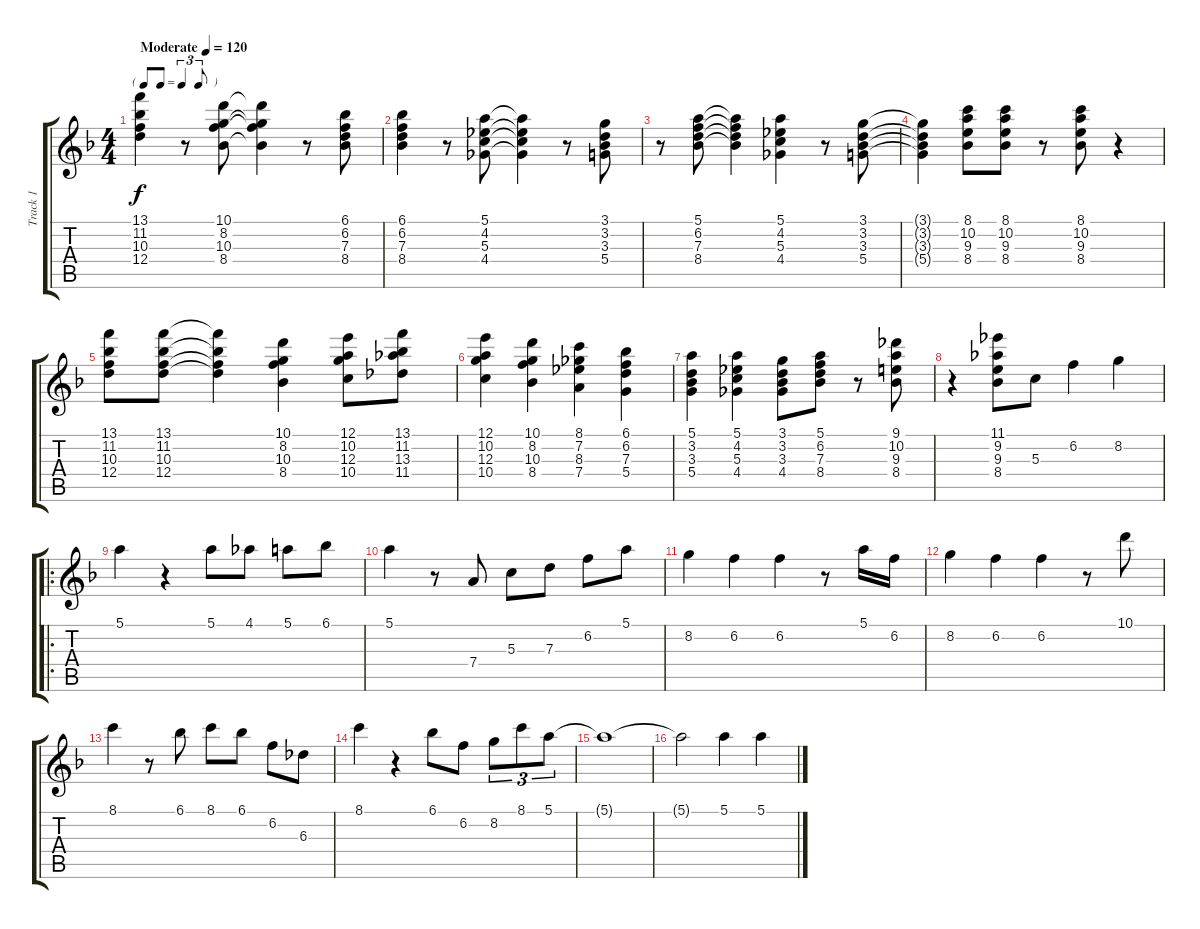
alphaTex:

\track ("Track 1" "Track 1") {instrument acousticguitarsteel}
\staff {score tabs}
\tuning (E4 B3 G3 D3 A2 E2) {hide}
\ts (4 4)
\tf triplet8th
\tempo (120 "Moderate")
\clef g2
\ks f
(13.1 11.2 10.3 12.4).4{dy f instrument acousticguitarsteel} r.8 (10.1 8.2 10.3 8.4).8 (10.1{t} 8.2{t} 10.3{t} 8.4{t}).4 r.8 (6.1 6.2 7.3 8.4).8 |
(6.1 6.2 7.3 8.4).4 r.8 (5.1 4.2 5.3 4.4).8 (5.1{t} 4.2{t} 5.3{t} 4.4{t}).4 r.8 (3.1 3.2 3.3 5.4).8 |
r.8 (5.1 6.2 7.3 8.4).8 (5.1{t} 6.2{t} 7.3{t} 8.4{t}).4 (5.1 4.2 5.3 4.4).4 r.8 (3.1 3.2 3.3 5.4).8 |
(3.1{t} 3.2{t} 3.3{t} 5.4{t}).4 (8.1 10.2 9.3 8.4).8 (8.1 10.2 9.3 8.4).8 r.8 (8.1 10.2 9.3 8.4).8 r.4 |
(13.1 11.2 10.3 12.4).8 (13.1 11.2 10.3 12.4).8 (13.1{t} 11.2{t} 10.3{t} 12.4{t}).4 (10.1 8.2 10.3 8.4).4 (12.1 10.2 12.3 10.4).8 (13.1 11.2 13.3 11.4).8 |
(12.1 10.2 12.3 10.4).4 (10.1 8.2 10.3 8.4).4 (8.1 7.2 8.3 7.4).4 (6.1 6.2 7.3 5.4).4 |
(5.1 3.2 3.3 5.4).4 (5.1 4.2 5.3 4.4).4 (3.1 3.2 3.3 4.4).8 (5.1 6.2 7.3 8.4).8 r.8 (9.1 10.2 9.3 8.4).8 |
r.4 (11.1 9.2 9.3 8.4).8 5.3.8 6.2.4 8.2.4 |
\ro
5.1.4 r.4 5.1.8 4.1.8 5.1.8 6.1.8 |
5.1.4 r.8 7.4.8 5.3.8 7.3.8 6.2.8 5.1.8 |
8.2.4 6.2.4 6.2.4 r.8 5.1.16 6.2.16 |
8.2.4 6.2.4 6.2.4 r.8 10.1.8 |
8.1.4 r.8 6.1.8 8.1.8 6.1.8 6.2.8 6.3.8 |
8.1.4 r.4 6.1.8 6.2.8 8.2.8{tu (3 2)} 8.1.8{tu (3 2)} 5.1.8{tu (3 2)} |
5.1{t}.1 |
5.1{t}.2 5.1.4 5.1.4
